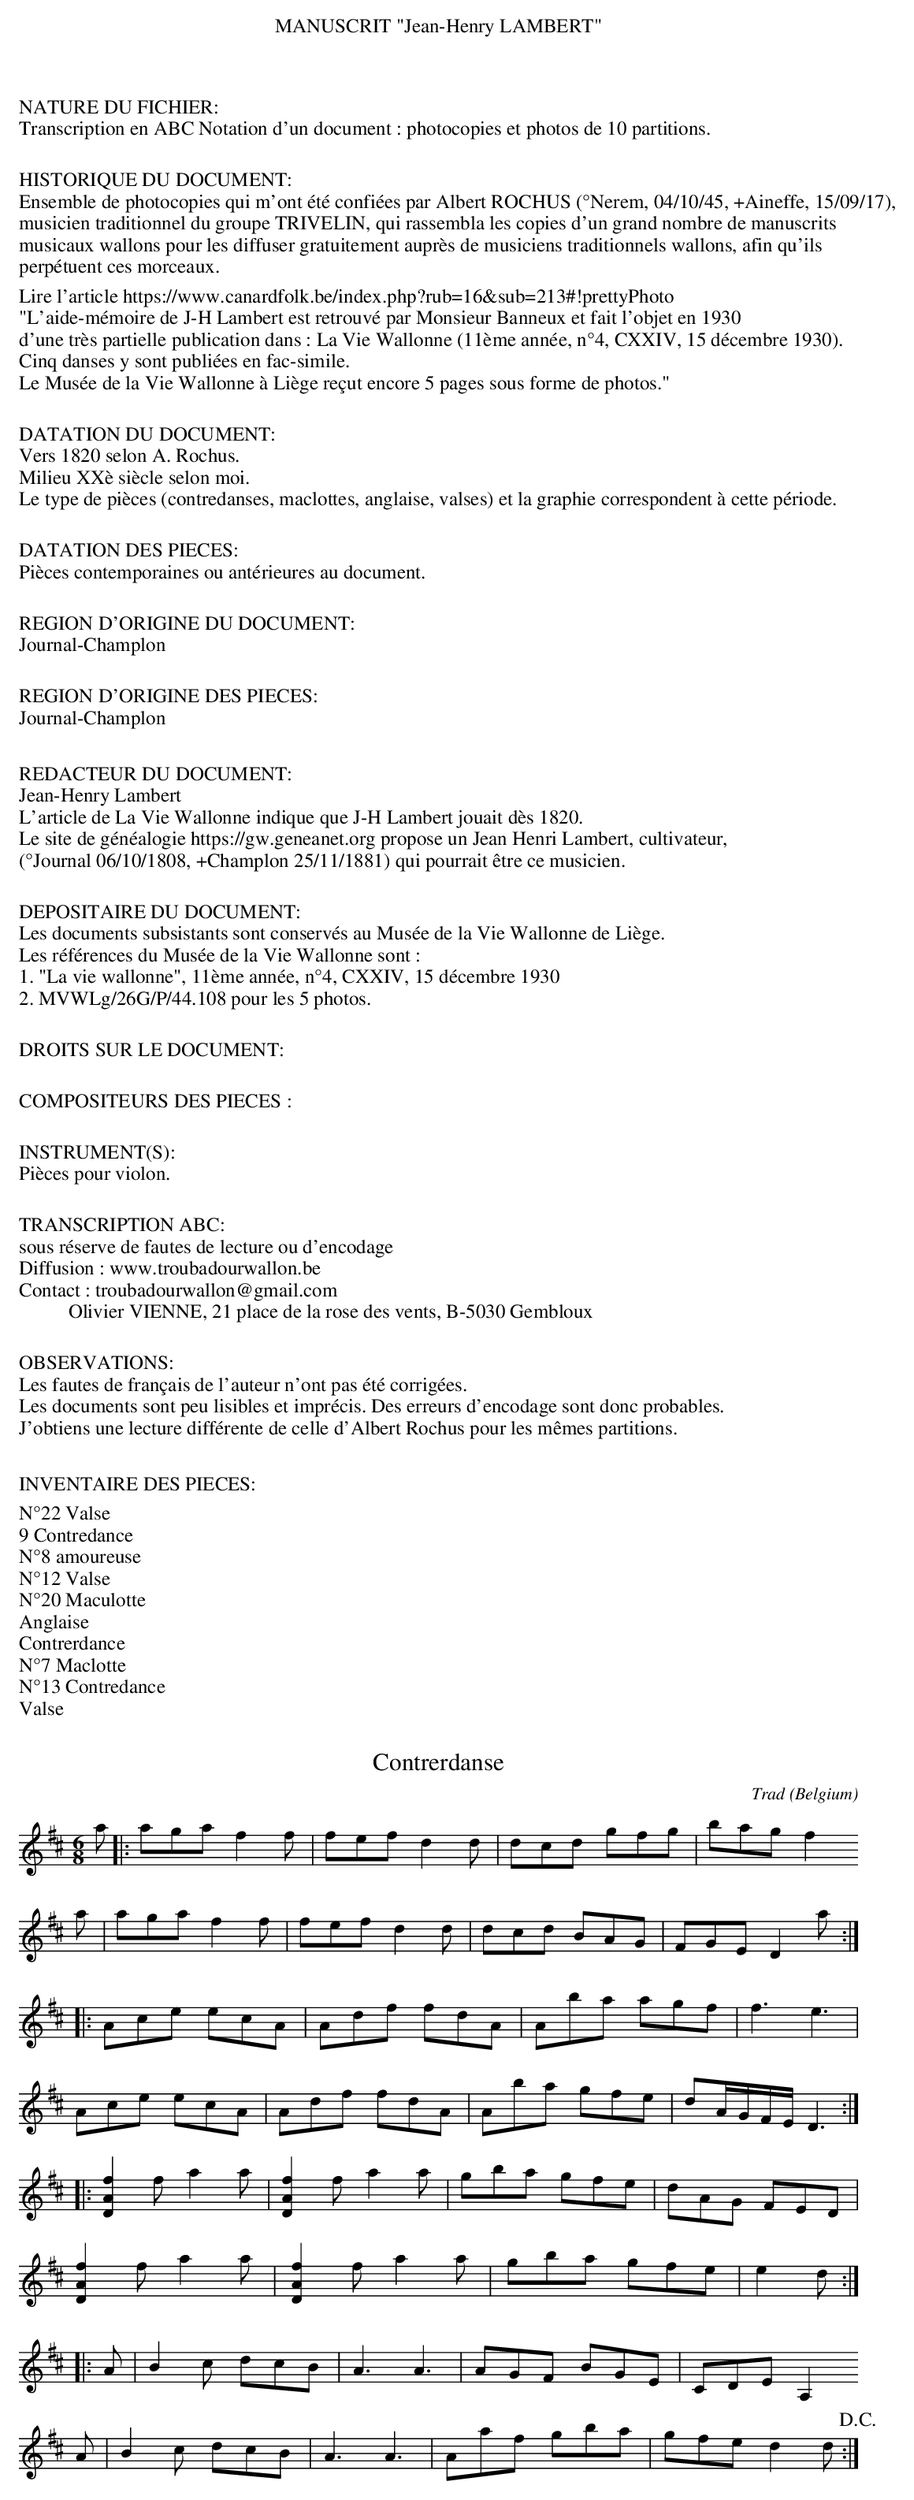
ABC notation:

X:1
T:Contrerdanse
C:Trad
O:Belgium
M:6/8
L:1/8
K:Dmaj
a|:aga f2f|fef d2d|dcd gfg|bag f2
a|aga f2f|fef d2d|dcd BAG|FGE D2a:|
|:Ace ecA|Adf fdA|Aba agf|f3 e3|
Ace ecA|Adf fdA|Aba gfe|dA/G/F/E/ D3:|
|:[DAf]2f a2a|[DAf]2f a2a|gba gfe|dAG FED|
[DAf]2f a2a|[DAf]2f a2a|gba gfe|e2d:|
|:A|B2c dcB|A3 A3|AGF BGE|CDE A,2
A|B2c dcB|A3 A3|Aaf gba|gfe d2d!D.C.!:|]
